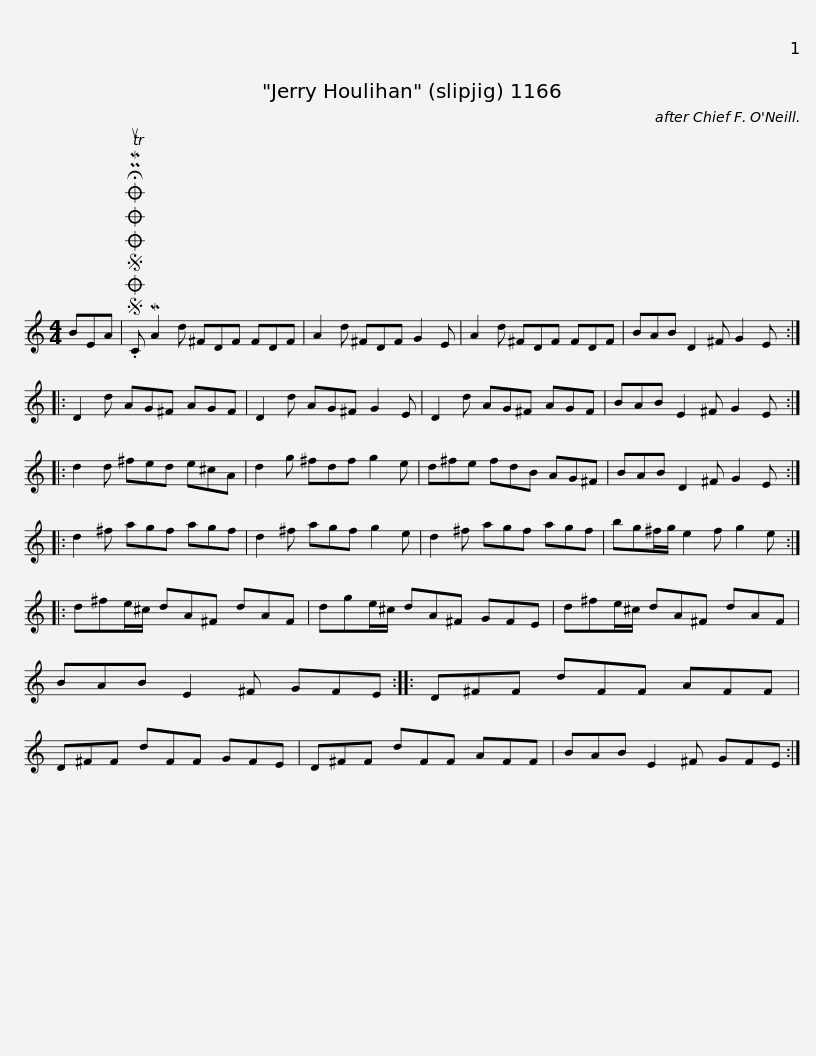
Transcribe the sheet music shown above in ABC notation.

X:1
L:1/8
M:4/4
I:linebreak $
K:C
V:1 treble
V:1
 BEA |SOSOOO .!fermata!PMTuC MA2 d ^FDF FDF | A2 d ^FDF G2 E | A2 d ^FDF FDF | BAB D2 ^F G2 E ::$ %5
 D2 d AG^F AGF | D2 d AG^F G2 E | D2 d AG^F AGF | BAB E2 ^F G2 E :: d2 d ^fed e^cA |$ %10
 d2 g ^fdf g2 e | d^fe fdB AG^F | BAB D2 ^F G2 E :: d2 ^f agf agf | d2 ^f agf g2 e |$ %15
 d2 ^f agf agf | bg^f/g/ e2 f g2 e :: d^fe/^c/ dA^F dAF | dge/^c/ dA^F GFE |$ d^fe/^c/ dA^F dAF | %20
 BAB E2 ^F GFE :: D^FF dFF AFF | D^FF dFF GFE | D^FF dFF AFF |$ BAB E2 ^F GFE :| %25
